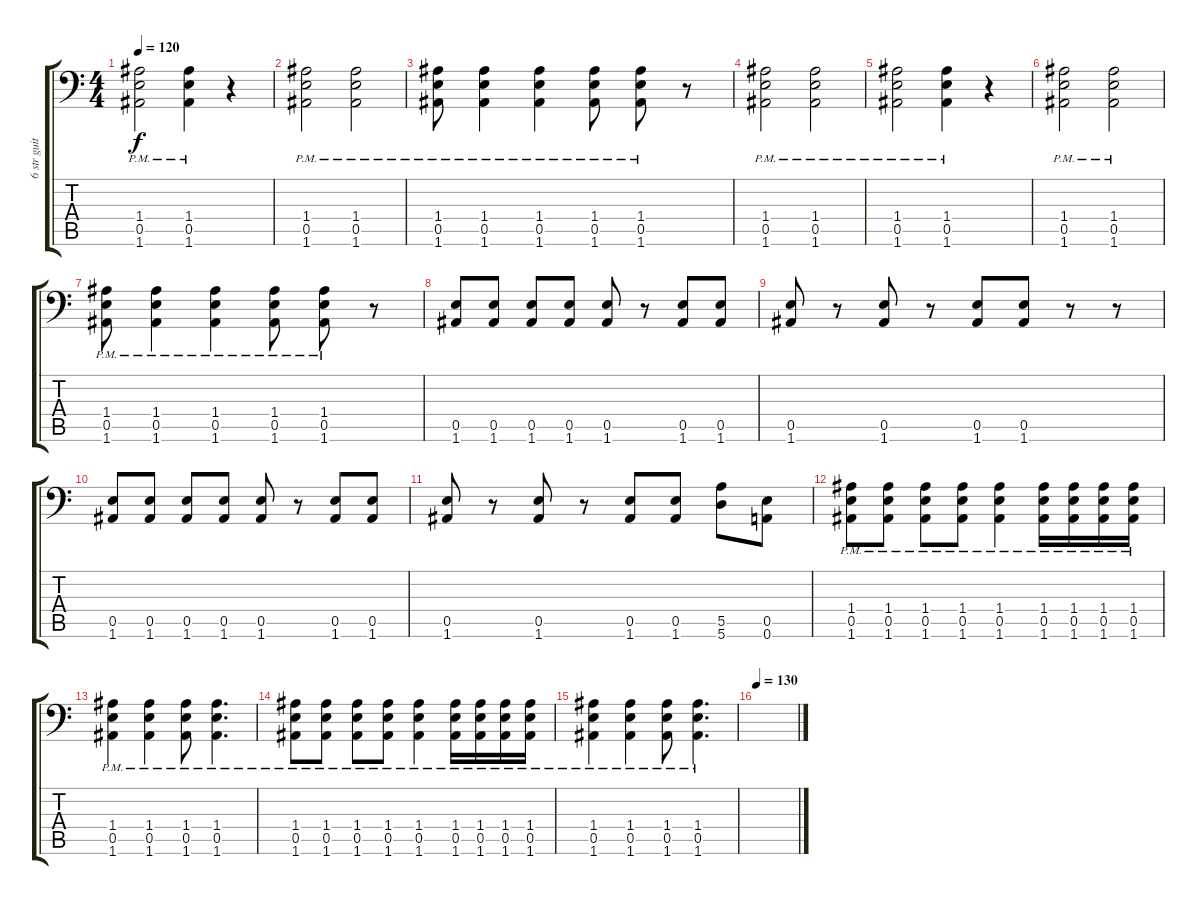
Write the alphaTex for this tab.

\track ("6 str guitar" "6 str guit") {instrument distortionguitar}
\staff {score tabs}
\tuning (B3 Gb3 D3 A2 E2 A1) {hide}
\ts (4 4)
\tempo 120
\clef f4
\ks c
(1.4{pm} 0.5{pm} 1.6{pm}).2{dy f} (1.4{pm} 0.5{pm} 1.6{pm}).4 r.4 |
(1.4{pm} 0.5{pm} 1.6{pm}).2 (1.4{pm} 0.5{pm} 1.6{pm}).2 |
(1.4{pm} 0.5{pm} 1.6{pm}).8 (1.4{pm} 0.5{pm} 1.6{pm}).4 (1.4{pm} 0.5{pm} 1.6{pm}).4 (1.4{pm} 0.5{pm} 1.6{pm}).8 (1.4{pm} 0.5{pm} 1.6{pm}).8 r.8 |
(1.4{pm} 0.5{pm} 1.6{pm}).2 (1.4{pm} 0.5{pm} 1.6{pm}).2 |
(1.4{pm} 0.5{pm} 1.6{pm}).2 (1.4{pm} 0.5{pm} 1.6{pm}).4 r.4 |
(1.4{pm} 0.5{pm} 1.6{pm}).2 (1.4{pm} 0.5{pm} 1.6{pm}).2 |
(1.4{pm} 0.5{pm} 1.6{pm}).8 (1.4{pm} 0.5{pm} 1.6{pm}).4 (1.4{pm} 0.5{pm} 1.6{pm}).4 (1.4{pm} 0.5{pm} 1.6{pm}).8 (1.4{pm} 0.5{pm} 1.6{pm}).8 r.8 |
(0.5 1.6).8 (0.5 1.6).8 (0.5 1.6).8 (0.5 1.6).8 (0.5 1.6).8 r.8 (0.5 1.6).8 (0.5 1.6).8 |
(0.5 1.6).8 r.8 (0.5 1.6).8 r.8 (0.5 1.6).8 (0.5 1.6).8 r.8 r.8 |
(0.5 1.6).8 (0.5 1.6).8 (0.5 1.6).8 (0.5 1.6).8 (0.5 1.6).8 r.8 (0.5 1.6).8 (0.5 1.6).8 |
(0.5 1.6).8 r.8 (0.5 1.6).8 r.8 (0.5 1.6).8 (0.5 1.6).8 (5.5 5.6).8 (0.5 0.6).8 |
(1.4{pm} 0.5{pm} 1.6{pm}).8 (1.4{pm} 0.5{pm} 1.6{pm}).8 (1.4{pm} 0.5{pm} 1.6{pm}).8 (1.4{pm} 0.5{pm} 1.6{pm}).8 (1.4{pm} 0.5{pm} 1.6{pm}).4 (1.4{pm} 0.5{pm} 1.6{pm}).16 (1.4{pm} 0.5{pm} 1.6{pm}).16 (1.4{pm} 0.5{pm} 1.6{pm}).16 (1.4{pm} 0.5{pm} 1.6{pm}).16 |
(1.4{pm} 0.5{pm} 1.6{pm}).4 (1.4{pm} 0.5{pm} 1.6{pm}).4 (1.4{pm} 0.5{pm} 1.6{pm}).8 (1.4{pm} 0.5{pm} 1.6{pm}).4{d} |
(1.4{pm} 0.5{pm} 1.6{pm}).8 (1.4{pm} 0.5{pm} 1.6{pm}).8 (1.4{pm} 0.5{pm} 1.6{pm}).8 (1.4{pm} 0.5{pm} 1.6{pm}).8 (1.4{pm} 0.5{pm} 1.6{pm}).4 (1.4{pm} 0.5{pm} 1.6{pm}).16 (1.4{pm} 0.5{pm} 1.6{pm}).16 (1.4{pm} 0.5{pm} 1.6{pm}).16 (1.4{pm} 0.5{pm} 1.6{pm}).16 |
(1.4{pm} 0.5{pm} 1.6{pm}).4 (1.4{pm} 0.5{pm} 1.6{pm}).4 (1.4{pm} 0.5{pm} 1.6{pm}).8 (1.4{pm} 0.5{pm} 1.6{pm}).4{d} |
\tempo 130
